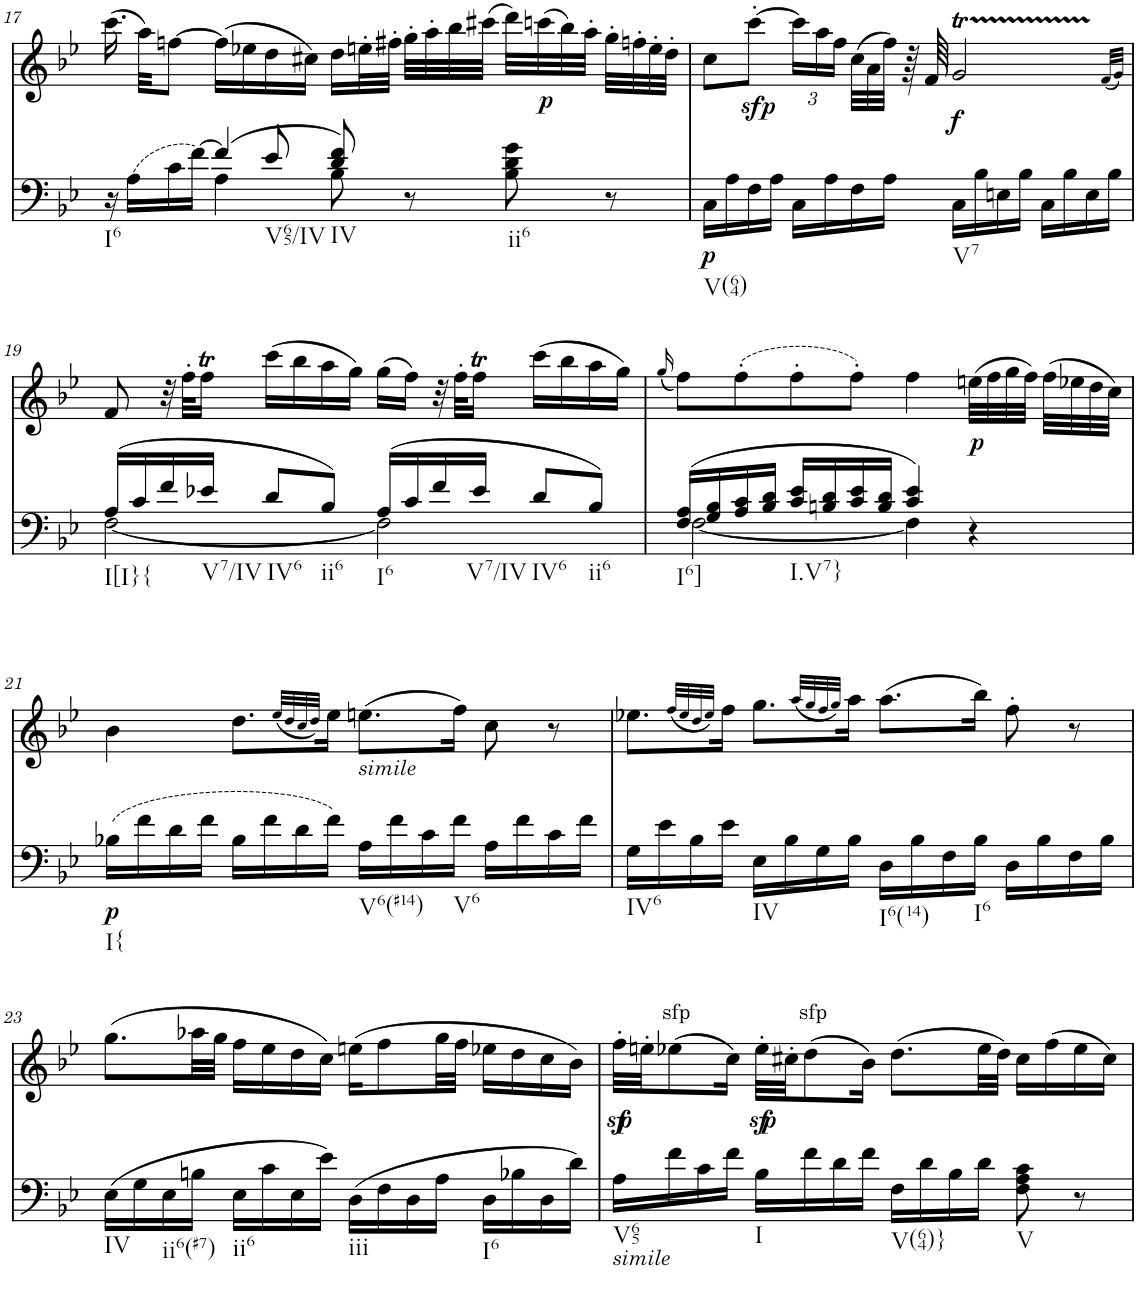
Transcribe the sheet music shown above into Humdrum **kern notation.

**kern	**dynam	**kern	**text	**dynam
*part2	*part2	*part1	*part1	*part1
*staff2	*staff2	*staff1	*staff1	*staff1
*I"Piano	*	*I"Piano	*	*
*I'Pno	*	*I'Pno	*	*
!!LO:PB:g=z
*clefF4	*	*clefG2	*	*
*k[b-e-]	*	*k[b-e-]	*	*
*B-:	*	*B-:	*	*
*M4/4	*	*M4/4	*	*
=17	=17	=17	=17	=17
*^	*	*	*	*
*	*^	*	*	*	*
!LO:TX:b:t=I6	!	!	!	!	!	!
16r	4.ryy	4ryy	.	(16.ccc\	.	.
(>16A\LL	.	.	.	.	.	.
.	.	.	.	32aa\KKL)	.	.
16c\	.	.	.	[8ffn\J	.	.
[>16f\JJ)	.	.	.	.	.	.
!LO:TX:b:t=V65/IV	!	!	!	!	!	!
(4f/]	.	4A\	.	(16ff\LL]	.	.
.	.	.	.	16ee-X\	.	.
.	8e-/	.	.	16dd\	.	.
.	.	.	.	16cc#X\JJ)	.	.
!LO:TX:b:t=IV	!	!	!	!	!	!
8d/ 8f/)	8B-\	2ryy	.	16dd\LL	.	.
.	.	.	.	32een'\L	.	.
.	.	.	.	32ff#X'\JJJ	.	.
8r	4.ryy	.	.	32gg'\LLL	.	.
.	.	.	.	32aa'\	.	.
.	.	.	.	32bb-\	.	.
.	.	.	.	(32ccc#X\JJJ	.	.
!LO:TX:b:t=ii6	!	!	!	!	!	!
8B-\ 8d\ 8g\	.	.	.	32ddd\LLL)	.	.
!	!	!	!	!	!	!LO:DY:b
.	.	.	.	(32cccn\	.	p
.	.	.	.	32bb-\)	.	.
.	.	.	.	32aa'\JJJ	.	.
8r	.	.	.	32gg'\LLL	.	.
.	.	.	.	32ffn'\	.	.
.	.	.	.	32ee'\	.	.
.	.	.	.	32dd'\JJJ	.	.
*v	*v	*v	*	*	*	*
=18	=18	=18	=18	=18
!LO:TX:b:t=V(64)	!	!	!	!
!	!LO:DY:b	!	!	!
16C\LL	p	8cc\L	.	.
16A\	.	.	.	.
!	!	!	!	!LO:DY:b
16F\	.	[8ccc'\J	.	sfp
16A\JJ	.	.	.	.
*	*	*Xbrackettup	*	*
16C\LL	.	24ccc\LL]	.	.
.	.	24aa\	.	.
16A\	.	.	.	.
.	.	24ff\JJ	.	.
16F\	.	(32cc\LLL	.	.
.	.	32a\	.	.
16A\JJ	.	32ff\JJJ)	.	.
.	.	64r	.	.
.	.	64f/	.	.
!LO:TX:b:t=V7	!	!	!	!
!	!	!	!	!LO:DY:b
16C\LL	.	2gT/	.	f
16B-\	.	.	.	.
16En\	.	.	.	.
16B-\JJ	.	.	.	.
16C\LL	.	.	.	.
16B-\	.	.	.	.
16E\	.	.	.	.
16B-\JJ	.	.	.	.
.	.	(32qf/LLL	.	.
.	.	32qg/JJJ)	.	.
!!LO:LB:g=z
=19	=19	=19	=19	=19
*^	*	*	*	*
!LO:TX:b:t=I[I}{	!	!	!	!	!
(16A/LL	[2F\	.	8f/	.	.
16c/	.	.	.	.	.
16f/	.	.	32r	.	.
.	.	.	32ff'\KLL	.	.
!LO:TX:b:t=V7/IV	!	!	!	!	!
16e-X/JJ	.	.	16ffT\JJ	.	.
!LO:TX:b:t=IV6	!	!	!	!	!
8d/L	.	.	(16ccc\LL	.	.
.	.	.	16bb-\	.	.
!LO:TX:b:t=ii6	!	!	!	!	!
8B-/J)	.	.	16aa\	.	.
.	.	.	16gg\JJ)	.	.
!LO:TX:b:t=I6	!	!	!	!	!
(16A/LL	2F\]	.	(16gg\LL	.	.
16c/	.	.	16ff\JJ)	.	.
16f/	.	.	32r	.	.
.	.	.	32ff'\KLL	.	.
!LO:TX:b:t=V7/IV	!	!	!	!	!
16e-/JJ	.	.	16ffT\JJ	.	.
!LO:TX:b:t=IV6	!	!	!	!	!
8d/L	.	.	(16ccc\LL	.	.
.	.	.	16bb-\	.	.
!LO:TX:b:t=ii6	!	!	!	!	!
8B-/J)	.	.	16aa\	.	.
.	.	.	16gg\JJ)	.	.
=20	=20	=20	=20	=20	=20
.	.	.	(16qgg/	.	.
!LO:TX:b:t=I6]	!	!	!	!	!
(16F/ 16A/LL	[2F\	.	8ff\L)	.	.
16G/ 16B-/	.	.	.	.	.
16A/ 16c/	.	.	(8ff'\	.	.
16B-/ 16d/JJ	.	.	.	.	.
!LO:TX:b:t=I.V7}	!	!	!	!	!
16c/ 16e-/LL	.	.	8ff'\	.	.
16Bn/ 16d/	.	.	.	.	.
16c/ 16e-/	.	.	8ff'\J)	.	.
16B/ 16d/JJ	.	.	.	.	.
4c/ 4e-/)	4F\]	.	4ff\	.	.
!	!	!	!	!	!LO:DY:b
4r	4ryy	.	(32een\LLL	.	p
.	.	.	32ff\	.	.
.	.	.	32gg\	.	.
.	.	.	32ff\JJJ)	.	.
.	.	.	(32ff\LLL	.	.
.	.	.	32ee-X\	.	.
.	.	.	32dd\	.	.
.	.	.	32cc\JJJ)	.	.
*v	*v	*	*	*	*
!!LO:LB:g=z
=21	=21	=21	=21	=21
!LO:TX:b:t=I{	!	!	!	!
!	!LO:DY:b	!	!	!
(16B-X\LL	p	4b-\	.	.
16f\	.	.	.	.
16d\	.	.	.	.
16f\JJ	.	.	.	.
16B-\LL	.	8.dd\L	.	.
16f\	.	.	.	.
16d\	.	.	.	.
.	.	(32qee-/LLL	.	.
.	.	32qdd/	.	.
.	.	32qcc/	.	.
.	.	32qdd/JJJ)	.	.
16f\JJ)	.	16ee-\Jk	.	.
!	!	!LO:TX:b:i:t=simile	!	!
!LO:TX:b:t=V6(#14)	!	!	!	!
16A\LL	.	(8.een\L	.	.
16f\	.	.	.	.
16c\	.	.	.	.
!LO:TX:b:t=V6	!	!	!	!
16f\JJ	.	16ff\Jk)	.	.
16A\LL	.	8cc\	.	.
16f\	.	.	.	.
16c\	.	8r	.	.
16f\JJ	.	.	.	.
=22	=22	=22	=22	=22
!LO:TX:b:t=IV6	!	!	!	!
16G\LL	.	8.ee-X\L	.	.
16e-\	.	.	.	.
16B-\	.	.	.	.
.	.	(32qff/LLL	.	.
.	.	32qee-/	.	.
.	.	32qdd/	.	.
.	.	32qee-/JJJ)	.	.
16e-\JJ	.	16ff\Jk	.	.
!LO:TX:b:t=IV	!	!	!	!
16E-\LL	.	8.gg\L	.	.
16B-\	.	.	.	.
16G\	.	.	.	.
.	.	(32qaa/LLL	.	.
.	.	32qgg/	.	.
.	.	32qff/	.	.
.	.	32qgg/JJJ)	.	.
16B-\JJ	.	16aa\Jk	.	.
!LO:TX:b:t=I6(14)	!	!	!	!
16D\LL	.	(8.aa\L	.	.
16B-\	.	.	.	.
16F\	.	.	.	.
!LO:TX:b:t=I6	!	!	!	!
16B-\JJ	.	16bb-\Jk)	.	.
16D\LL	.	8ff'\	.	.
16B-\	.	.	.	.
16F\	.	8r	.	.
16B-\JJ	.	.	.	.
!!LO:LB:g=z
=23	=23	=23	=23	=23
!LO:TX:b:t=IV	!	!	!	!
(16E-\LL	.	(8.gg\L	.	.
16G\	.	.	.	.
!LO:TX:b:t=ii6(#7)	!	!	!	!
16E-\	.	.	.	.
16Bn\JJ	.	32aa-X\LL	.	.
.	.	32gg\JJJ	.	.
!LO:TX:b:t=ii6	!	!	!	!
16E-\LL	.	16ff\LL	.	.
16c\	.	16ee-\	.	.
16E-\	.	16dd\	.	.
16e-\JJ)	.	16cc\JJ)	.	.
!LO:TX:b:t=iii	!	!	!	!
(16D\LL	.	(16een\KL	.	.
16F\	.	8ff\	.	.
16D\	.	.	.	.
16A\JJ	.	32gg\LL	.	.
.	.	32ff\JJJ	.	.
!LO:TX:b:t=I6	!	!	!	!
16D\LL	.	16ee-X\LL	.	.
16B-X\	.	16dd\	.	.
16D\	.	16cc\	.	.
16d\JJ)	.	16b-\JJ)	.	.
=24	=24	=24	=24	=24
!LO:TX:b:i:t=simile	!	!	!	!
!LO:TX:b:t=V65	!	!	!	!
16A\LL	.	32ffz<'\LLL	.	.
!	!	!	!	!LO:DY:b
.	.	32een'\JJ	.	p
!	!	!	!LO:LY:a	!
16f\	.	(8ee-X\	sfp	.
16c\	.	.	.	.
16f\JJ	.	16cc\Jk)	.	.
!LO:TX:b:t=I	!	!	!	!
16B-\LL	.	32ee-z<'\LLL	.	.
!	!	!	!	!LO:DY:b
.	.	32cc#X'\JJ	.	p
!	!	!	!LO:LY:a	!
16f\	.	(8dd\	sfp	.
16d\	.	.	.	.
16f\JJ	.	16b-\Jk)	.	.
!LO:TX:b:t=V(64)}	!	!	!	!
16F\LL	.	(8.dd\L	.	.
16d\	.	.	.	.
16B-\	.	.	.	.
16d\JJ	.	32ee-\LL	.	.
.	.	32dd\JJJ)	.	.
!LO:TX:b:t=V	!	!	!	!
8F\ 8A\ 8c\	.	16cc#\LL	.	.
.	.	(16ff\	.	.
8r	.	16ee-\	.	.
.	.	16cc#\JJ)	.	.
=	=	=	=	=
*-	*-	*-	*-	*-
